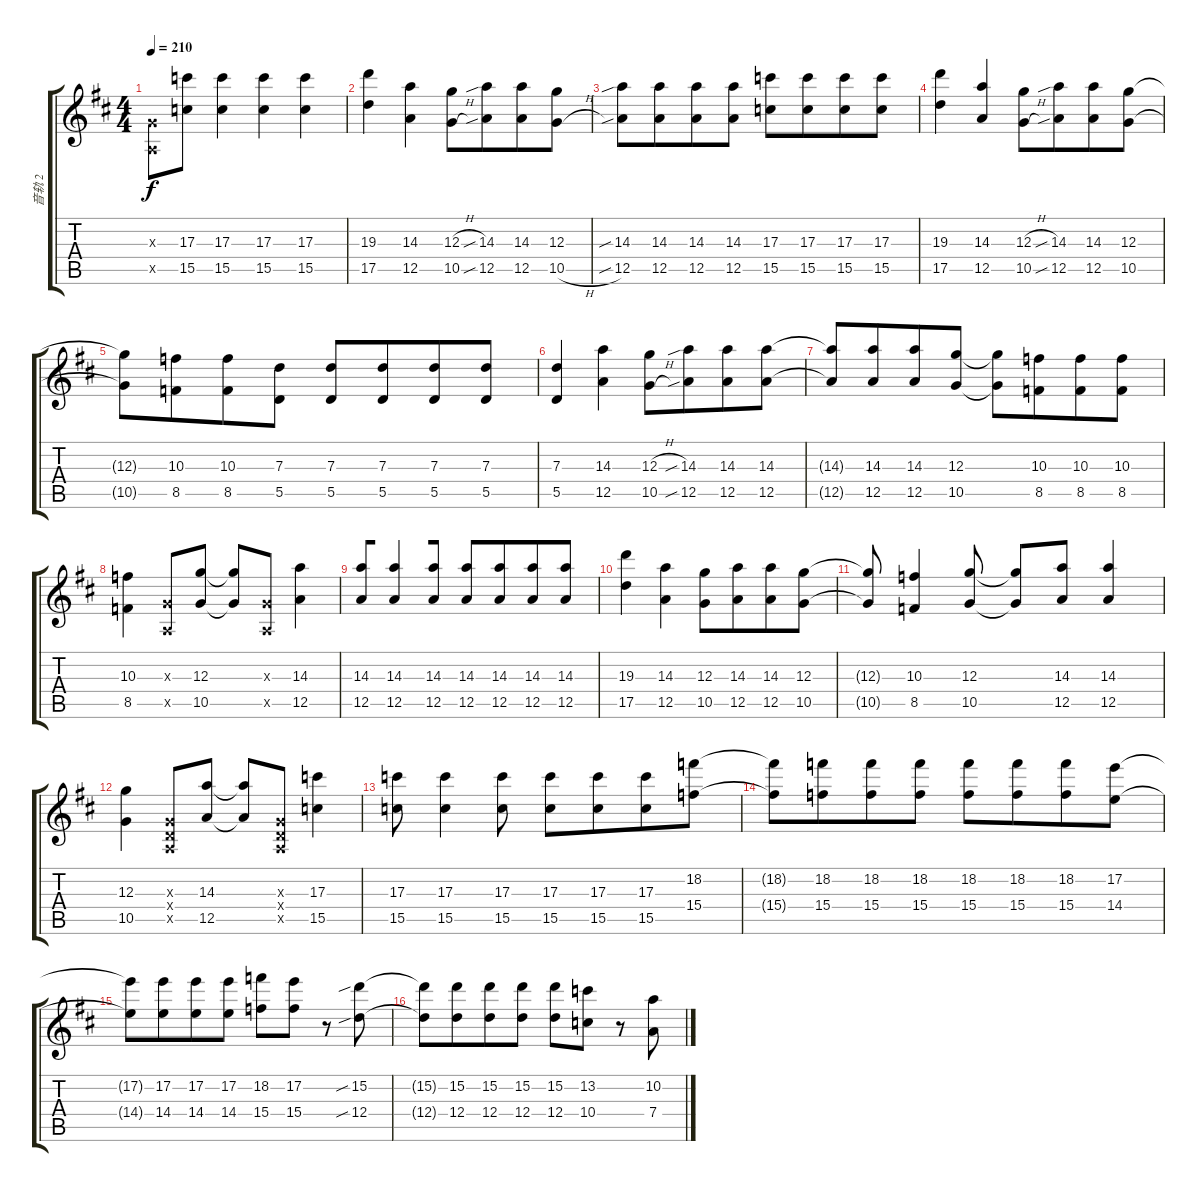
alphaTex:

\track ("音轨 2" "音轨 2") {instrument acousticguitarsteel}
\staff {score tabs}
\tuning (E4 B3 G3 D3 A2 E2) {hide}
\ts (4 4)
\tempo 210
\clef g2
\ks d
(0.3{x} 0.5{x}).8{dy f} (17.3 15.5).8 (17.3 15.5).4 (17.3 15.5).4 (17.3 15.5).4 |
(19.3 17.5).4 (14.3 12.5).4 (12.3{h} 10.5{h}).8 (14.3{sib} 12.5{sib}).8{beam merge} (14.3 12.5).8 (12.3 10.5{h}).8 |
(14.3{sib} 12.5{sib}).8 (14.3 12.5).8{beam merge} (14.3 12.5).8 (14.3 12.5).8 (17.3 15.5).8 (17.3 15.5).8{beam merge} (17.3 15.5).8 (17.3 15.5).8 |
(19.3 17.5).4 (14.3 12.5).4{beam Up} (12.3{h} 10.5{h}).8 (14.3{sib} 12.5{sib}).8{beam merge} (14.3 12.5).8 (12.3 10.5).8 |
(12.3{t} 10.5{t}).8 (10.3 8.5).8{beam merge} (10.3 8.5).8 (7.3 5.5).8 (7.3 5.5).8 (7.3 5.5).8{beam merge} (7.3 5.5).8 (7.3 5.5).8 |
(7.3 5.5).4 (14.3 12.5).4 (12.3{h} 10.5{h}).8 (14.3{sib} 12.5{sib}).8{beam merge} (14.3 12.5).8 (14.3 12.5).8 |
(14.3{t} 12.5{t}).8{beam Up beam merge} (14.3 12.5).8{beam Up beam merge} (14.3 12.5).8{beam Up beam merge} (12.3 10.5).8{beam Up} (12.3{t} 10.5{t}).8 (10.3 8.5).8{beam merge} (10.3 8.5).8 (10.3 8.5).8 |
(10.3 8.5).4 (0.3{x} 0.5{x}).8 (12.3 10.5).8 (12.3{t} 10.5{t}).8 (0.3{x} 0.5{x}).8 (14.3 12.5).4 |
(14.3 12.5).8{beam Up beam merge} (14.3 12.5).4{beam Up beam merge} (14.3 12.5).8{beam Up beam split} (14.3 12.5).8{beam Up beam merge} (14.3 12.5).8{beam Up beam merge} (14.3 12.5).8{beam Up beam merge} (14.3 12.5).8{beam Up} |
(19.3 17.5).4 (14.3 12.5).4 (12.3 10.5).8 (14.3 12.5).8{beam merge} (14.3 12.5).8 (12.3 10.5).8 |
(12.3{t} 10.5{t}).8{beam Up} (10.3 8.5).4{beam Up} (12.3 10.5).8{beam Up} (12.3{t} 10.5{t}).8{beam Up} (14.3 12.5).8{beam Up} (14.3 12.5).4{beam Up} |
(12.3 10.5).4 (0.3{x} 0.4{x} 0.5{x}).8 (14.3 12.5).8 (14.3{t} 12.5{t}).8 (0.3{x} 0.4{x} 0.5{x}).8 (17.3 15.5).4 |
(17.3 15.5).8 (17.3 15.5).4 (17.3 15.5).8 (17.3 15.5).8 (17.3 15.5).8{beam merge} (17.3 15.5).8 (18.2 15.4).8 |
(18.2{t} 15.4{t}).8 (18.2 15.4).8{beam merge} (18.2 15.4).8 (18.2 15.4).8 (18.2 15.4).8 (18.2 15.4).8{beam merge} (18.2 15.4).8 (17.2 14.4).8 |
(17.2{t} 14.4{t}).8 (17.2 14.4).8{beam merge} (17.2 14.4).8 (17.2 14.4).8 (18.2 15.4).8 (17.2 15.4).8 r.8 (15.2{sib} 12.4{sib}).8 |
(15.2{t} 12.4{t}).8 (15.2 12.4).8{beam merge} (15.2 12.4).8 (15.2 12.4).8 (15.2 12.4).8 (13.2 10.4).8 r.8 (10.2 7.4).8
